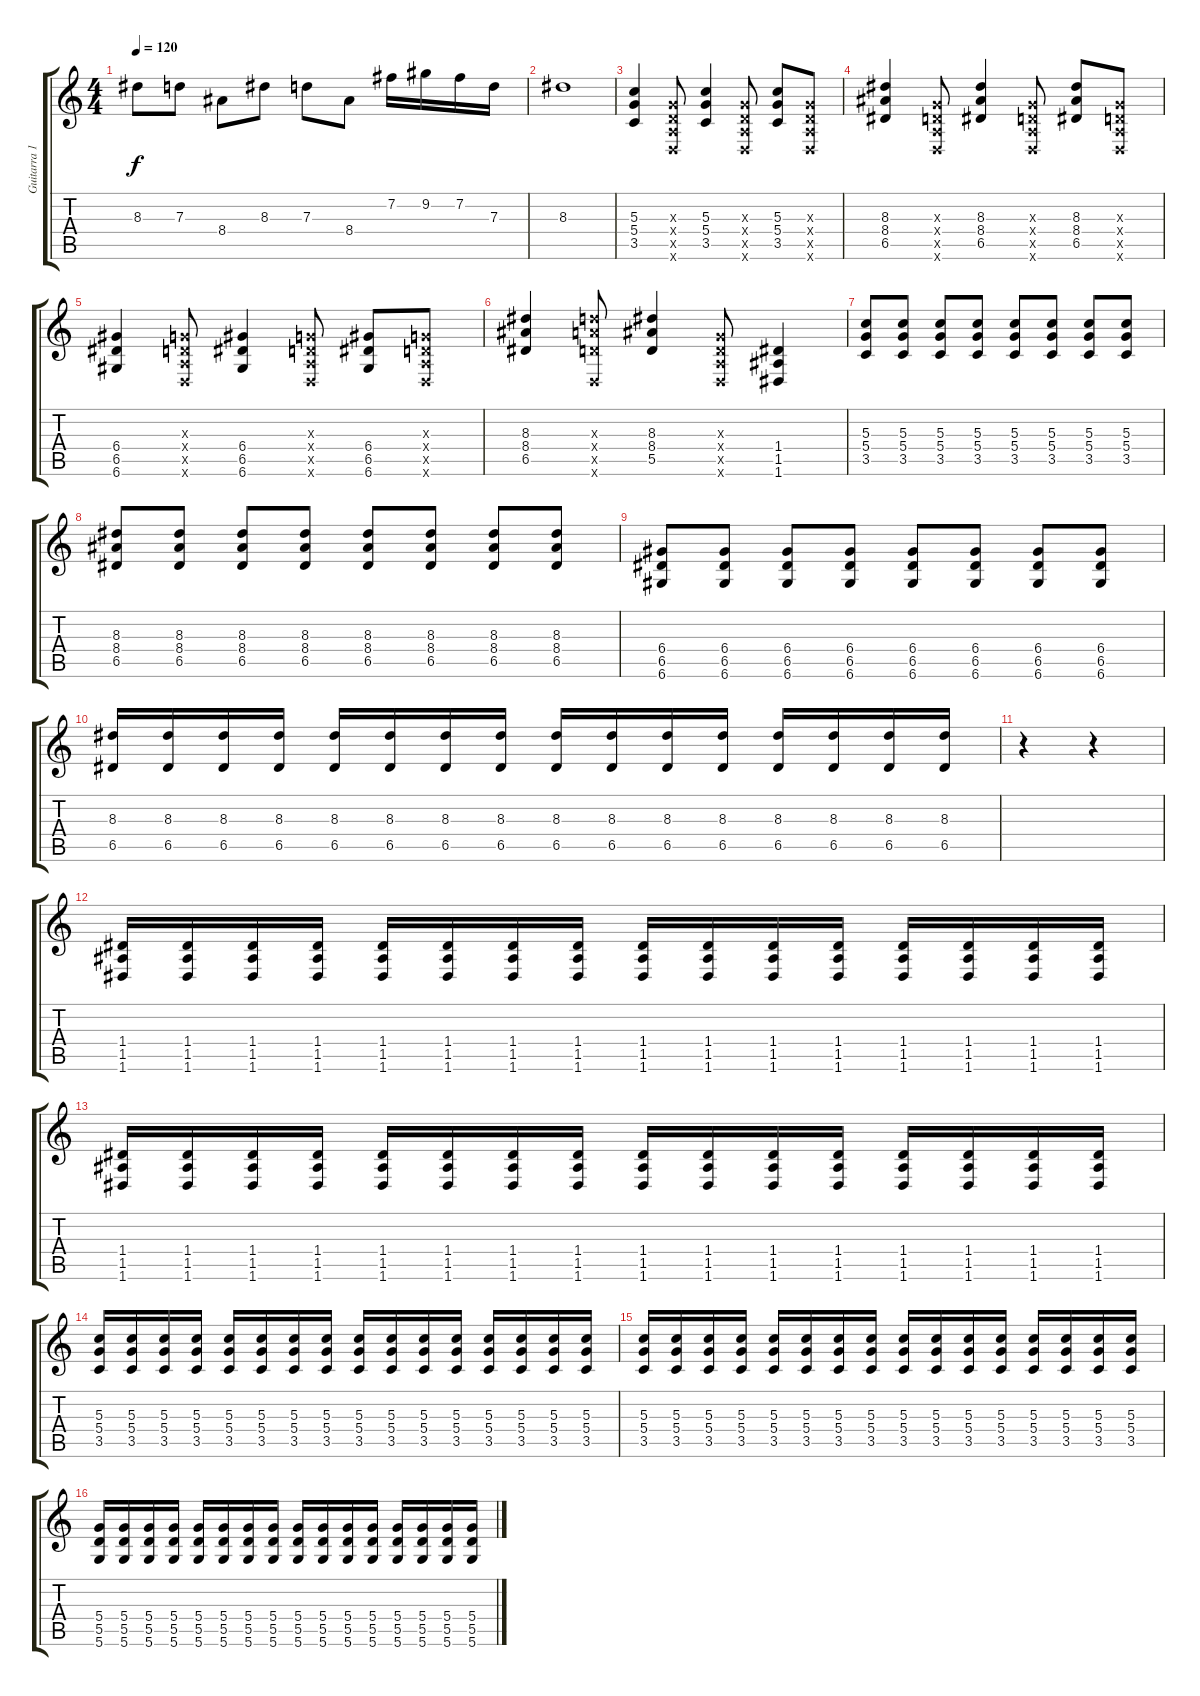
\track ("Guitarra 1" "Guitarra 1") {instrument overdrivenguitar}
\staff {score tabs}
\tuning (E4 B3 G3 D3 A2 D2) {hide}
\ts (4 4)
\tempo 120
\clef g2
\ks c
8.3.8{dy f} 7.3.8 8.4.8 8.3.8 7.3.8 8.4.8 7.2.16 9.2.16 7.2.16 7.3.16 |
8.3.1 |
(5.3 5.4 3.5).4 (0.3{x} 0.4{x} 0.5{x} 0.6{x}).8 (5.3 5.4 3.5).4 (0.3{x} 0.4{x} 0.5{x} 0.6{x}).8 (5.3 5.4 3.5).8 (0.3{x} 0.4{x} 0.5{x} 0.6{x}).8 |
(8.3 8.4 6.5).4 (0.3{x} 0.4{x} 0.5{x} 0.6{x}).8 (8.3 8.4 6.5).4 (0.3{x} 0.4{x} 0.5{x} 0.6{x}).8 (8.3 8.4 6.5).8 (0.3{x} 0.4{x} 0.5{x} 0.6{x}).8 |
(6.4 6.5 6.6).4 (0.3{x} 0.4{x} 0.5{x} 0.6{x}).8 (6.4 6.5 6.6).4 (0.3{x} 0.4{x} 0.5{x} 0.6{x}).8 (6.4 6.5 6.6).8 (0.3{x} 0.4{x} 0.5{x} 0.6{x}).8 |
(8.3 8.4 6.5).4 (7.3{x} 7.4{x} 5.5{x} 0.6{x}).8 (8.3 8.4 5.5).4 (0.3{x} 0.4{x} 0.5{x} 0.6{x}).8 (1.4 1.5 1.6).4 |
(5.3 5.4 3.5).8 (5.3 5.4 3.5).8 (5.3 5.4 3.5).8 (5.3 5.4 3.5).8 (5.3 5.4 3.5).8 (5.3 5.4 3.5).8 (5.3 5.4 3.5).8 (5.3 5.4 3.5).8 |
(8.3 8.4 6.5).8 (8.3 8.4 6.5).8 (8.3 8.4 6.5).8 (8.3 8.4 6.5).8 (8.3 8.4 6.5).8 (8.3 8.4 6.5).8 (8.3 8.4 6.5).8 (8.3 8.4 6.5).8 |
(6.4 6.5 6.6).8 (6.4 6.5 6.6).8 (6.4 6.5 6.6).8 (6.4 6.5 6.6).8 (6.4 6.5 6.6).8 (6.4 6.5 6.6).8 (6.4 6.5 6.6).8 (6.4 6.5 6.6).8 |
(8.3 6.5).16 (8.3 6.5).16 (8.3 6.5).16 (8.3 6.5).16 (8.3 6.5).16 (8.3 6.5).16 (8.3 6.5).16 (8.3 6.5).16 (8.3 6.5).16 (8.3 6.5).16 (8.3 6.5).16 (8.3 6.5).16 (8.3 6.5).16 (8.3 6.5).16 (8.3 6.5).16 (8.3 6.5).16 |
r.4 r.4 |
(1.4 1.5 1.6).16 (1.4 1.5 1.6).16 (1.4 1.5 1.6).16 (1.4 1.5 1.6).16 (1.4 1.5 1.6).16 (1.4 1.5 1.6).16 (1.4 1.5 1.6).16 (1.4 1.5 1.6).16 (1.4 1.5 1.6).16 (1.4 1.5 1.6).16 (1.4 1.5 1.6).16 (1.4 1.5 1.6).16 (1.4 1.5 1.6).16 (1.4 1.5 1.6).16 (1.4 1.5 1.6).16 (1.4 1.5 1.6).16 |
(1.4 1.5 1.6).16 (1.4 1.5 1.6).16 (1.4 1.5 1.6).16 (1.4 1.5 1.6).16 (1.4 1.5 1.6).16 (1.4 1.5 1.6).16 (1.4 1.5 1.6).16 (1.4 1.5 1.6).16 (1.4 1.5 1.6).16 (1.4 1.5 1.6).16 (1.4 1.5 1.6).16 (1.4 1.5 1.6).16 (1.4 1.5 1.6).16 (1.4 1.5 1.6).16 (1.4 1.5 1.6).16 (1.4 1.5 1.6).16 |
(5.3 5.4 3.5).16 (5.3 5.4 3.5).16 (5.3 5.4 3.5).16 (5.3 5.4 3.5).16 (5.3 5.4 3.5).16 (5.3 5.4 3.5).16 (5.3 5.4 3.5).16 (5.3 5.4 3.5).16 (5.3 5.4 3.5).16 (5.3 5.4 3.5).16 (5.3 5.4 3.5).16 (5.3 5.4 3.5).16 (5.3 5.4 3.5).16 (5.3 5.4 3.5).16 (5.3 5.4 3.5).16 (5.3 5.4 3.5).16 |
(5.3 5.4 3.5).16 (5.3 5.4 3.5).16 (5.3 5.4 3.5).16 (5.3 5.4 3.5).16 (5.3 5.4 3.5).16 (5.3 5.4 3.5).16 (5.3 5.4 3.5).16 (5.3 5.4 3.5).16 (5.3 5.4 3.5).16 (5.3 5.4 3.5).16 (5.3 5.4 3.5).16 (5.3 5.4 3.5).16 (5.3 5.4 3.5).16 (5.3 5.4 3.5).16 (5.3 5.4 3.5).16 (5.3 5.4 3.5).16 |
(5.4 5.5 5.6).16 (5.4 5.5 5.6).16 (5.4 5.5 5.6).16 (5.4 5.5 5.6).16 (5.4 5.5 5.6).16 (5.4 5.5 5.6).16 (5.4 5.5 5.6).16 (5.4 5.5 5.6).16 (5.4 5.5 5.6).16 (5.4 5.5 5.6).16 (5.4 5.5 5.6).16 (5.4 5.5 5.6).16 (5.4 5.5 5.6).16 (5.4 5.5 5.6).16 (5.4 5.5 5.6).16 (5.4 5.5 5.6).16
